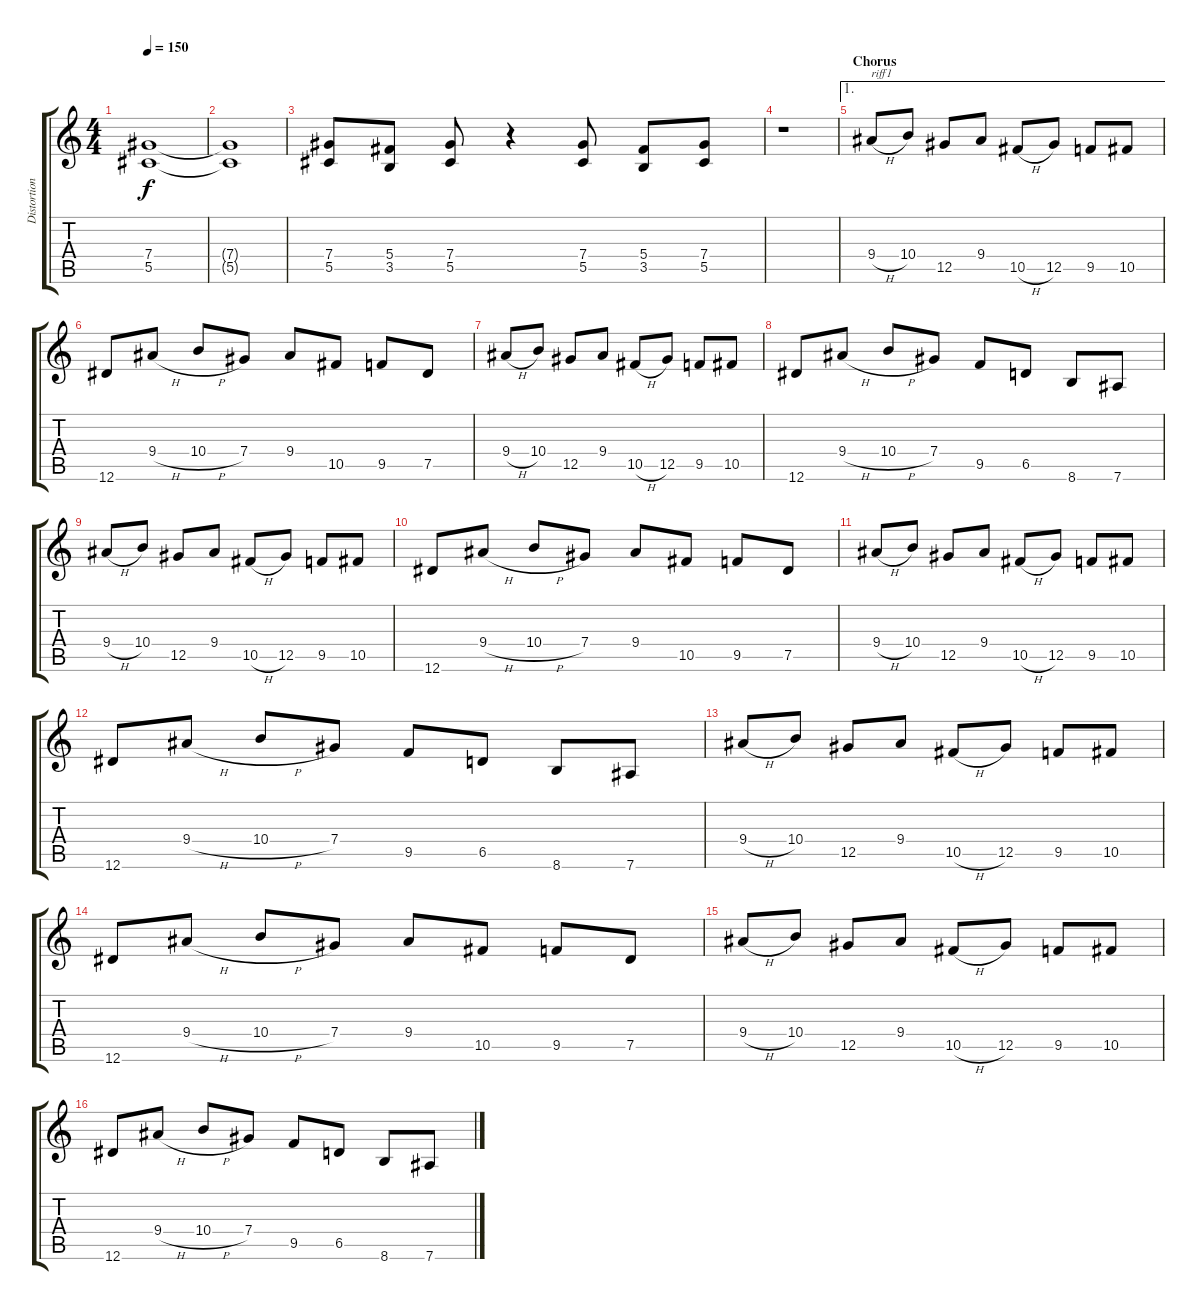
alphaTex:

\track ("Distortion G" "Distortion") {instrument overdrivenguitar}
\staff {score tabs}
\tuning (Eb4 Bb3 Gb3 Db3 Ab2 Eb2) {hide}
\ts (4 4)
\tempo 150
\clef g2
\ks c
(7.4 5.5).1{dy f} |
(7.4{t} 5.5{t}).1 |
(7.4 5.5).8 (5.4 3.5).8 (7.4 5.5).8 r.4 (7.4 5.5).8 (5.4 3.5).8 (7.4 5.5).8 |
r.1 |
\ae 1
\section ("" "Chorus")
9.4{h}.8{txt "riff1"} 10.4.8 12.5.8 9.4.8 10.5{h}.8 12.5.8 9.5.8 10.5.8 |
12.6.8 9.4{h}.8 10.4{h}.8 7.4.8 9.4.8 10.5.8 9.5.8 7.5.8 |
9.4{h}.8 10.4.8 12.5.8 9.4.8 10.5{h}.8 12.5.8 9.5.8 10.5.8 |
12.6.8 9.4{h}.8 10.4{h}.8 7.4.8 9.5.8 6.5.8 8.6.8 7.6.8 |
9.4{h}.8 10.4.8 12.5.8 9.4.8 10.5{h}.8 12.5.8 9.5.8 10.5.8 |
12.6.8 9.4{h}.8 10.4{h}.8 7.4.8 9.4.8 10.5.8 9.5.8 7.5.8 |
9.4{h}.8 10.4.8 12.5.8 9.4.8 10.5{h}.8 12.5.8 9.5.8 10.5.8 |
12.6.8 9.4{h}.8 10.4{h}.8 7.4.8 9.5.8 6.5.8 8.6.8 7.6.8 |
9.4{h}.8 10.4.8 12.5.8 9.4.8 10.5{h}.8 12.5.8 9.5.8 10.5.8 |
12.6.8 9.4{h}.8 10.4{h}.8 7.4.8 9.4.8 10.5.8 9.5.8 7.5.8 |
9.4{h}.8 10.4.8 12.5.8 9.4.8 10.5{h}.8 12.5.8 9.5.8 10.5.8 |
12.6.8 9.4{h}.8 10.4{h}.8 7.4.8 9.5.8 6.5.8 8.6.8 7.6.8
